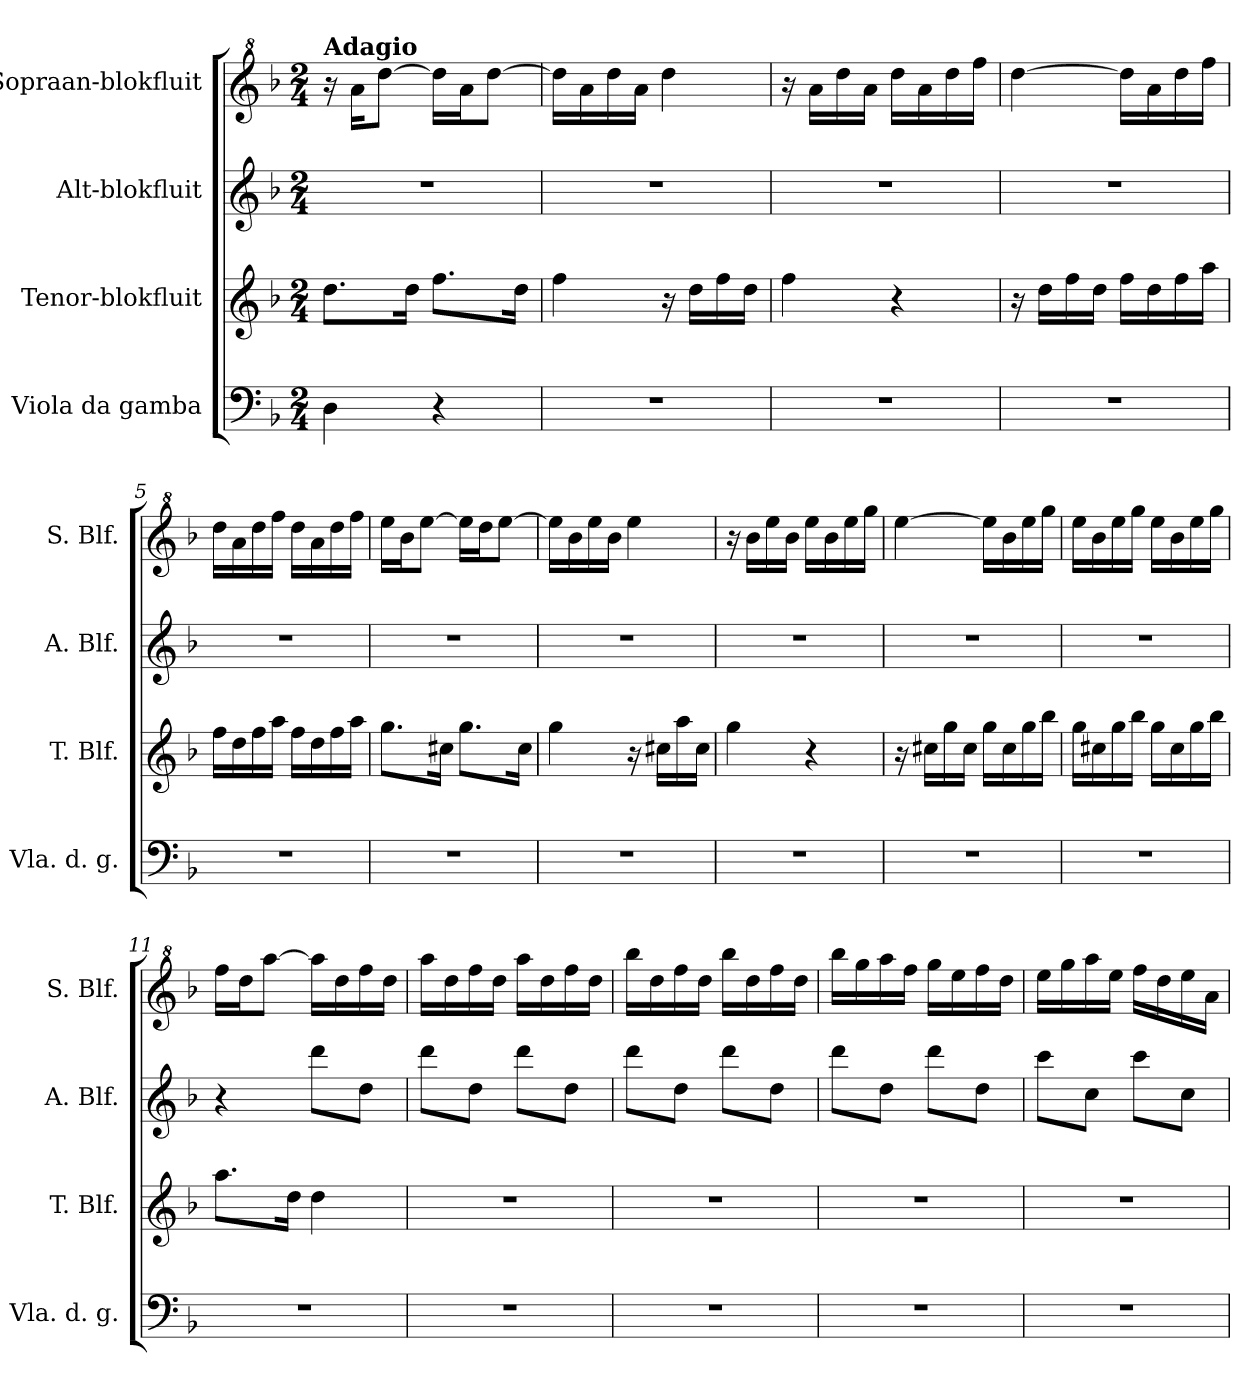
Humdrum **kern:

**kern	**kern	**kern	**kern
*part4	*part3	*part2	*part1
*staff4	*staff3	*staff2	*staff1
*I"Viola da gamba	*I"Tenor-blokfluit	*I"Alt-blokfluit	*I"Sopraan-blokfluit
*I'Vla. d. g.	*I'T. Blf.	*I'A. Blf.	*I'S. Blf.
*clefF4	*clefG2	*clefG2	*clefG^2
*k[b-]	*k[b-]	*k[b-]	*k[b-]
*M2/4	*M2/4	*M2/4	*M2/4
=1	=1	=1	=1
!	!	!	!LO:TX:a:B:t=Adagio
4D\	8.dd\L	2r	16r
.	.	.	16aa\KL
.	.	.	[8ddd\J
.	16dd\Jk	.	.
4r	8.ff\L	.	16ddd\LL]
.	.	.	16aa\J
.	.	.	[8ddd\J
.	16dd\Jk	.	.
=2	=2	=2	=2
2r	4ff\	2r	16ddd\LL]
.	.	.	16aa\
.	.	.	16ddd\
.	.	.	16aa\JJ
.	16r	.	4ddd\
.	16dd\LL	.	.
.	16ff\	.	.
.	16dd\JJ	.	.
=3	=3	=3	=3
2r	4ff\	2r	16r
.	.	.	16aa\LL
.	.	.	16ddd\
.	.	.	16aa\JJ
.	4r	.	16ddd\LL
.	.	.	16aa\
.	.	.	16ddd\
.	.	.	16fff\JJ
=4	=4	=4	=4
2r	16r	2r	[4ddd\
.	16dd\LL	.	.
.	16ff\	.	.
.	16dd\JJ	.	.
.	16ff\LL	.	16ddd\LL]
.	16dd\	.	16aa\
.	16ff\	.	16ddd\
.	16aa\JJ	.	16fff\JJ
=5	=5	=5	=5
2r	16ff\LL	2r	16ddd\LL
.	16dd\	.	16aa\
.	16ff\	.	16ddd\
.	16aa\JJ	.	16fff\JJ
.	16ff\LL	.	16ddd\LL
.	16dd\	.	16aa\
.	16ff\	.	16ddd\
.	16aa\JJ	.	16fff\JJ
!!LO:LB:g=z
=6	=6	=6	=6
2r	8.gg\L	2r	16eee\LL
.	.	.	16bb-\J
.	.	.	[8eee\J
.	16cc#X\Jk	.	.
.	8.gg\L	.	16eee\LL]
.	.	.	16ddd\J
.	.	.	[8eee\J
.	16cc#\Jk	.	.
=7	=7	=7	=7
2r	4gg\	2r	16eee\LL]
.	.	.	16bb-\
.	.	.	16eee\
.	.	.	16bb-\JJ
.	16r	.	4eee\
.	16cc#X\LL	.	.
.	16aa\	.	.
.	16cc#\JJ	.	.
=8	=8	=8	=8
2r	4gg\	2r	16r
.	.	.	16bb-\LL
.	.	.	16eee\
.	.	.	16bb-\JJ
.	4r	.	16eee\LL
.	.	.	16bb-\
.	.	.	16eee\
.	.	.	16ggg\JJ
=9	=9	=9	=9
2r	16r	2r	[4eee\
.	16cc#X\LL	.	.
.	16gg\	.	.
.	16cc#\JJ	.	.
.	16gg\LL	.	16eee\LL]
.	16cc#\	.	16bb-\
.	16gg\	.	16eee\
.	16bb-\JJ	.	16ggg\JJ
=10	=10	=10	=10
2r	16gg\LL	2r	16eee\LL
.	16cc#X\	.	16bb-\
.	16gg\	.	16eee\
.	16bb-\JJ	.	16ggg\JJ
.	16gg\LL	.	16eee\LL
.	16cc#\	.	16bb-\
.	16gg\	.	16eee\
.	16bb-\JJ	.	16ggg\JJ
!!LO:LB:g=z
=11	=11	=11	=11
2r	8.aa\L	4r	16fff\LL
.	.	.	16ddd\J
.	.	.	[8aaa\J
.	16dd\Jk	.	.
.	4dd\	8ddd\L	16aaa\LL]
.	.	.	16ddd\
.	.	8dd\J	16fff\
.	.	.	16ddd\JJ
=12	=12	=12	=12
2r	2r	8ddd\L	16aaa\LL
.	.	.	16ddd\
.	.	8dd\J	16fff\
.	.	.	16ddd\JJ
.	.	8ddd\L	16aaa\LL
.	.	.	16ddd\
.	.	8dd\J	16fff\
.	.	.	16ddd\JJ
=13	=13	=13	=13
2r	2r	8ddd\L	16bbb-\LL
.	.	.	16ddd\
.	.	8dd\J	16fff\
.	.	.	16ddd\JJ
.	.	8ddd\L	16bbb-\LL
.	.	.	16ddd\
.	.	8dd\J	16fff\
.	.	.	16ddd\JJ
=14	=14	=14	=14
2r	2r	8ddd\L	16bbb-\LL
.	.	.	16ggg\
.	.	8dd\J	16aaa\
.	.	.	16fff\JJ
.	.	8ddd\L	16ggg\LL
.	.	.	16eee\
.	.	8dd\J	16fff\
.	.	.	16ddd\JJ
=15	=15	=15	=15
2r	2r	8ccc\L	16eee\LL
.	.	.	16ggg\
.	.	8cc\J	16aaa\
.	.	.	16eee\JJ
.	.	8ccc\L	16fff\LL
.	.	.	16ddd\
.	.	8cc\J	16eee\
.	.	.	16aa\JJ
=	=	=	=
*-	*-	*-	*-
